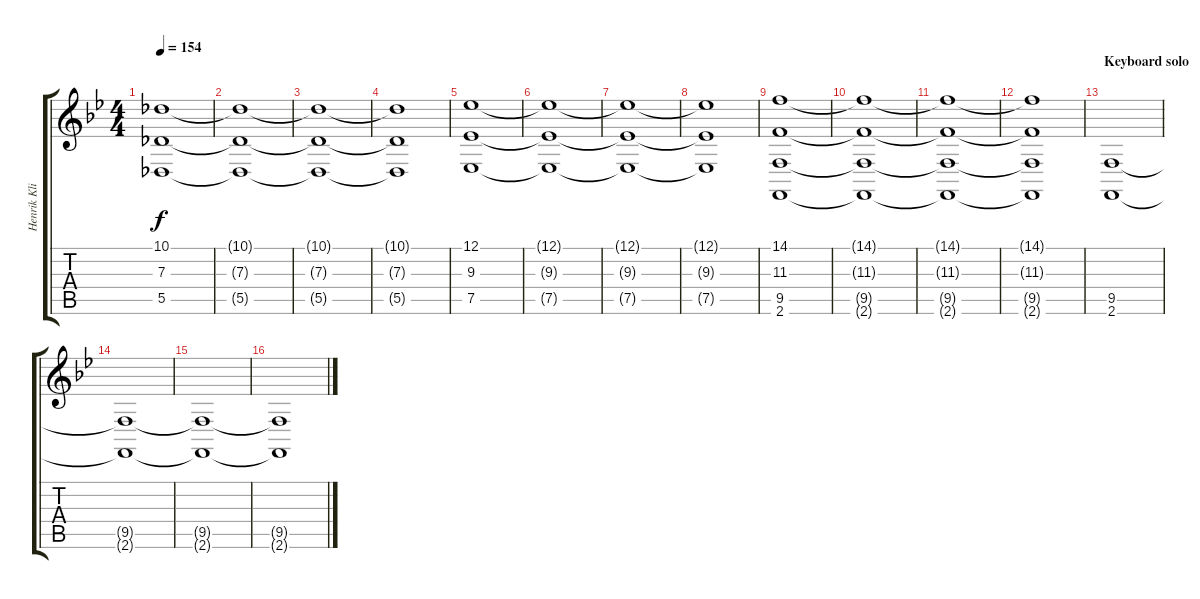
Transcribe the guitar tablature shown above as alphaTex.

\track ("Henrik Klingenberg " "Henrik Kli") {instrument stringensemble1}
\staff {score tabs}
\tuning (Eb4 Bb3 Gb3 Db3 Ab2 Eb2) {hide}
\ts (4 4)
\tempo 154
\clef g2
\ks gminor
(10.1 7.3 5.5).1{dy f} |
(10.1{t} 7.3{t} 5.5{t}).1 |
(10.1{t} 7.3{t} 5.5{t}).1 |
(10.1{t} 7.3{t} 5.5{t}).1 |
(12.1 9.3 7.5).1 |
(12.1{t} 9.3{t} 7.5{t}).1 |
(12.1{t} 9.3{t} 7.5{t}).1 |
(12.1{t} 9.3{t} 7.5{t}).1 |
(14.1 11.3 9.5 2.6).1 |
(14.1{t} 11.3{t} 9.5{t} 2.6{t}).1 |
(14.1{t} 11.3{t} 9.5{t} 2.6{t}).1 |
(14.1{t} 11.3{t} 9.5{t} 2.6{t}).1 |
\section ("" "Keyboard solo")
(9.5 2.6).1 |
(9.5{t} 2.6{t}).1 |
(9.5{t} 2.6{t}).1 |
(9.5{t} 2.6{t}).1
